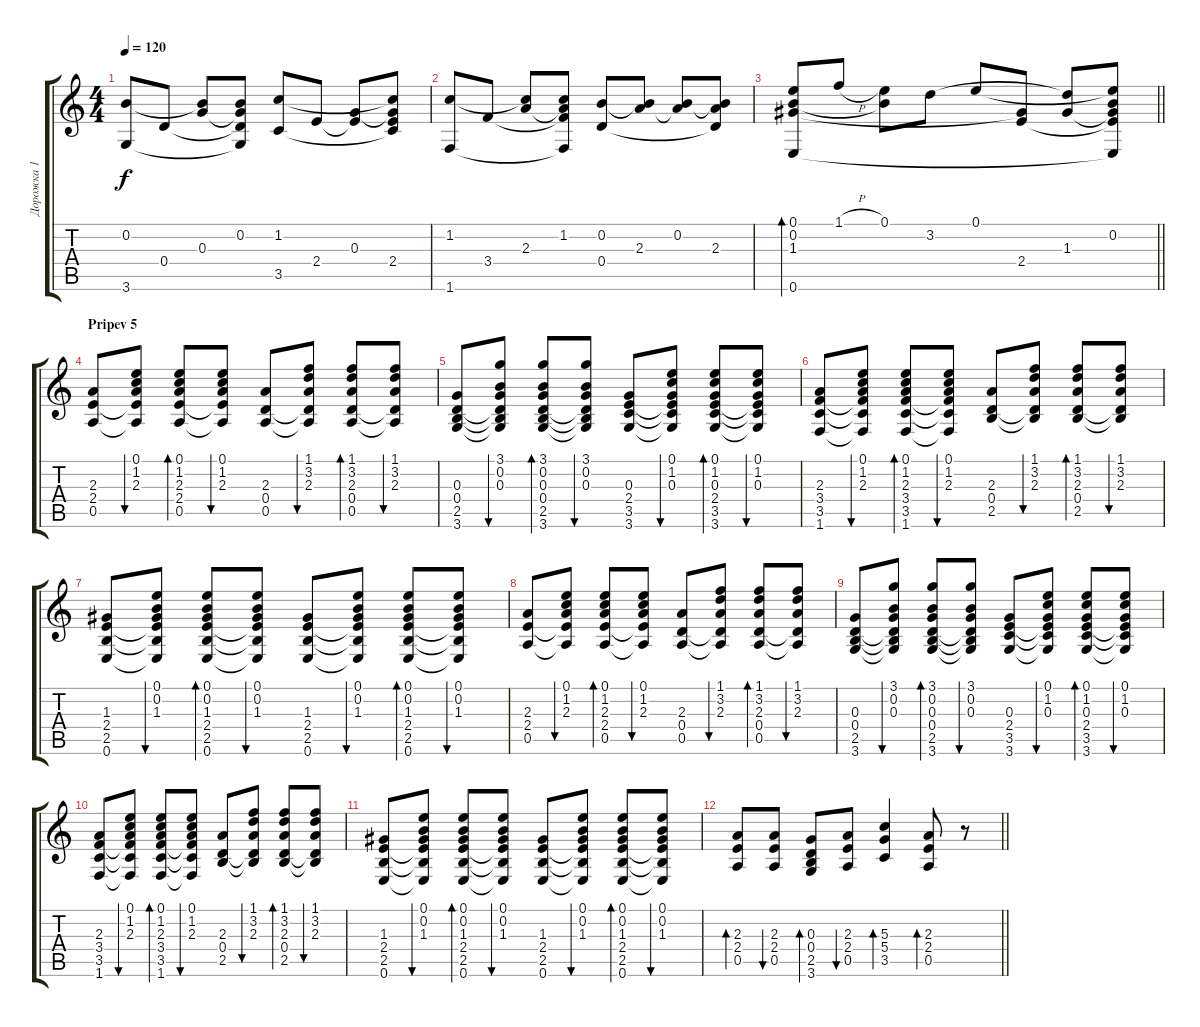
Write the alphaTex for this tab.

\track ("Дорожка 1" "Дорожка 1") {instrument acousticguitarsteel}
\staff {score tabs}
\tuning (E4 B3 G3 D3 A2 E2) {hide}
\ts (4 4)
\tempo 120
\clef g2
\ks c
(0.2 3.6).8{dy f} 0.4.8 (0.2{t} 0.3).8 (0.2 0.3{t} 0.4{t} 3.6{t}).8 (1.2 3.5).8 2.4.8 (0.3 2.4{t}).8 (1.2{t} 0.3{t} 2.4 3.5{t}).8 |
(1.2 1.6).8 3.4.8 (1.2{t} 2.3).8 (1.2 2.3{t} 3.4{t} 1.6{t}).8 (0.2 0.4).8 (0.2{t} 2.3).8 (0.2 2.3{t}).8 (0.2{t} 2.3 0.4{t}).8 |
\barLineRight lightlight
(0.1 0.2 1.3 0.6).8{bd 60} 1.1{h}.8 (0.1 0.2{t}).8 3.2.8 0.1.8 (1.3{t} 2.4).8 (3.2{t} 1.3).8 (0.1{t} 0.2 1.3{t} 2.4{t} 0.6{t}).8 |
\section ("" "Pripev 5")
(2.3 2.4 0.5).8 (0.1 1.2 2.3 2.4{t} 0.5{t}).8{bu 60} (0.1 1.2 2.3 2.4 0.5).8{bd 60} (0.1 1.2 2.3 2.4{t} 0.5{t}).8{bu 60} (2.3 0.4 0.5).8 (1.1 3.2 2.3 0.4{t} 0.5{t}).8{bu 60} (1.1 3.2 2.3 0.4 0.5).8{bd 60} (1.1 3.2 2.3 0.4{t} 0.5{t}).8{bu 60} |
(0.3 0.4 2.5 3.6).8 (3.1 0.2 0.3 0.4{t} 2.5{t} 3.6{t}).8{bu 60} (3.1 0.2 0.3 0.4 2.5 3.6).8{bd 60} (3.1 0.2 0.3 0.4{t} 2.5{t} 3.6{t}).8{bu 60} (0.3 2.4 3.5 3.6).8 (0.1 1.2 0.3 2.4{t} 3.5{t} 3.6{t}).8{bu 60} (0.1 1.2 0.3 2.4 3.5 3.6).8{bd 60} (0.1 1.2 0.3 2.4{t} 3.5{t} 3.6{t}).8{bu 60} |
(2.3 3.4 3.5 1.6).8 (0.1 1.2 2.3 3.4{t} 3.5{t} 1.6{t}).8{bu 60} (0.1 1.2 2.3 3.4 3.5 1.6).8{bd 60} (0.1 1.2 2.3 3.4{t} 3.5{t} 1.6{t}).8{bu 60} (2.3 0.4 2.5).8 (1.1 3.2 2.3 0.4{t} 2.5{t}).8{bu 60} (1.1 3.2 2.3 0.4 2.5).8{bd 60} (1.1 3.2 2.3 0.4{t} 2.5{t}).8{bu 60} |
(1.3 2.4 2.5 0.6).8 (0.1 0.2 1.3 2.4{t} 2.5{t} 0.6{t}).8{bu 60} (0.1 0.2 1.3 2.4 2.5 0.6).8{bd 60} (0.1 0.2 1.3 2.4{t} 2.5{t} 0.6{t}).8{bu 60} (1.3 2.4 2.5 0.6).8 (0.1 0.2 1.3 2.4{t} 2.5{t} 0.6{t}).8{bu 60} (0.1 0.2 1.3 2.4 2.5 0.6).8{bd 60} (0.1 0.2 1.3 2.4{t} 2.5{t} 0.6{t}).8{bu 60} |
(2.3 2.4 0.5).8 (0.1 1.2 2.3 2.4{t} 0.5{t}).8{bu 60} (0.1 1.2 2.3 2.4 0.5).8{bd 60} (0.1 1.2 2.3 2.4{t} 0.5{t}).8{bu 60} (2.3 0.4 0.5).8 (1.1 3.2 2.3 0.4{t} 0.5{t}).8{bu 60} (1.1 3.2 2.3 0.4 0.5).8{bd 60} (1.1 3.2 2.3 0.4{t} 0.5{t}).8{bu 60} |
(0.3 0.4 2.5 3.6).8 (3.1 0.2 0.3 0.4{t} 2.5{t} 3.6{t}).8{bu 60} (3.1 0.2 0.3 0.4 2.5 3.6).8{bd 60} (3.1 0.2 0.3 0.4{t} 2.5{t} 3.6{t}).8{bu 60} (0.3 2.4 3.5 3.6).8 (0.1 1.2 0.3 2.4{t} 3.5{t} 3.6{t}).8{bu 60} (0.1 1.2 0.3 2.4 3.5 3.6).8{bd 60} (0.1 1.2 0.3 2.4{t} 3.5{t} 3.6{t}).8{bu 60} |
(2.3 3.4 3.5 1.6).8 (0.1 1.2 2.3 3.4{t} 3.5{t} 1.6{t}).8{bu 60} (0.1 1.2 2.3 3.4 3.5 1.6).8{bd 60} (0.1 1.2 2.3 3.4{t} 3.5{t} 1.6{t}).8{bu 60} (2.3 0.4 2.5).8 (1.1 3.2 2.3 0.4{t} 2.5{t}).8{bu 60} (1.1 3.2 2.3 0.4 2.5).8{bd 60} (1.1 3.2 2.3 0.4{t} 2.5{t}).8{bu 60} |
(1.3 2.4 2.5 0.6).8 (0.1 0.2 1.3 2.4{t} 2.5{t} 0.6{t}).8{bu 60} (0.1 0.2 1.3 2.4 2.5 0.6).8{bd 60} (0.1 0.2 1.3 2.4{t} 2.5{t} 0.6{t}).8{bu 60} (1.3 2.4 2.5 0.6).8 (0.1 0.2 1.3 2.4{t} 2.5{t} 0.6{t}).8{bu 60} (0.1 0.2 1.3 2.4 2.5 0.6).8{bd 60} (0.1 0.2 1.3 2.4{t} 2.5{t} 0.6{t}).8{bu 60} |
\barLineRight lightlight
(2.3 2.4 0.5).8{bd 60} (2.3 2.4 0.5).8{bu 60} (0.3 0.4 2.5 3.6).8{bd 60} (2.3 2.4 0.5).8{bu 60} (5.3 5.4 3.5).4{bd 60} (2.3 2.4 0.5).8{bd 60} r.8
